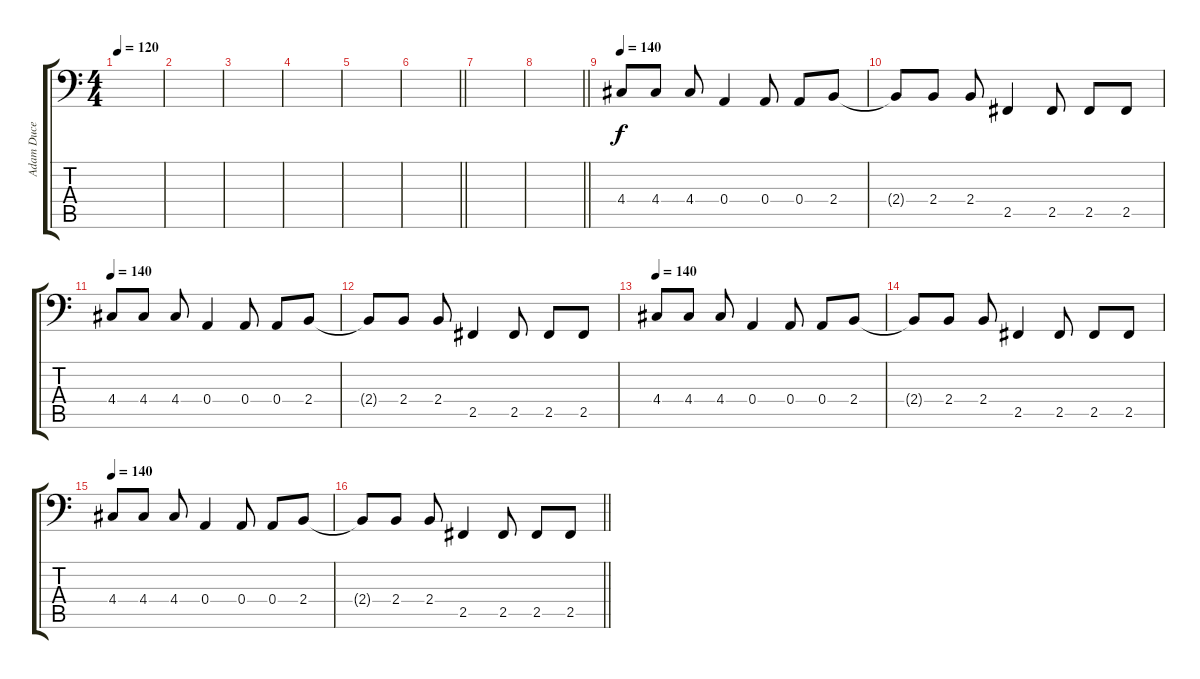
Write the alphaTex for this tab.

\track ("Adam Duce" "Adam Duce") {instrument synthbass2}
\staff {score tabs}
\tuning (B2 Gb2 D2 A1 E1 B0) {hide}
\ts (4 4)
\tempo 120
\clef f4
\ks c
|
|
|
|
|
\barLineRight lightlight
|
|
\barLineRight lightlight
|
\tempo 140
4.4.8 4.4.8 4.4.8 0.4.4 0.4.8 0.4.8 2.4.8 |
2.4{t}.8 2.4.8 2.4.8 2.5.4 2.5.8 2.5.8 2.5.8 |
\tempo 140
4.4.8 4.4.8 4.4.8 0.4.4 0.4.8 0.4.8 2.4.8 |
2.4{t}.8 2.4.8 2.4.8 2.5.4 2.5.8 2.5.8 2.5.8 |
\tempo 140
4.4.8 4.4.8 4.4.8 0.4.4 0.4.8 0.4.8 2.4.8 |
2.4{t}.8 2.4.8 2.4.8 2.5.4 2.5.8 2.5.8 2.5.8 |
\tempo 140
4.4.8 4.4.8 4.4.8 0.4.4 0.4.8 0.4.8 2.4.8 |
\barLineRight lightlight
2.4{t}.8 2.4.8 2.4.8 2.5.4 2.5.8 2.5.8 2.5.8
